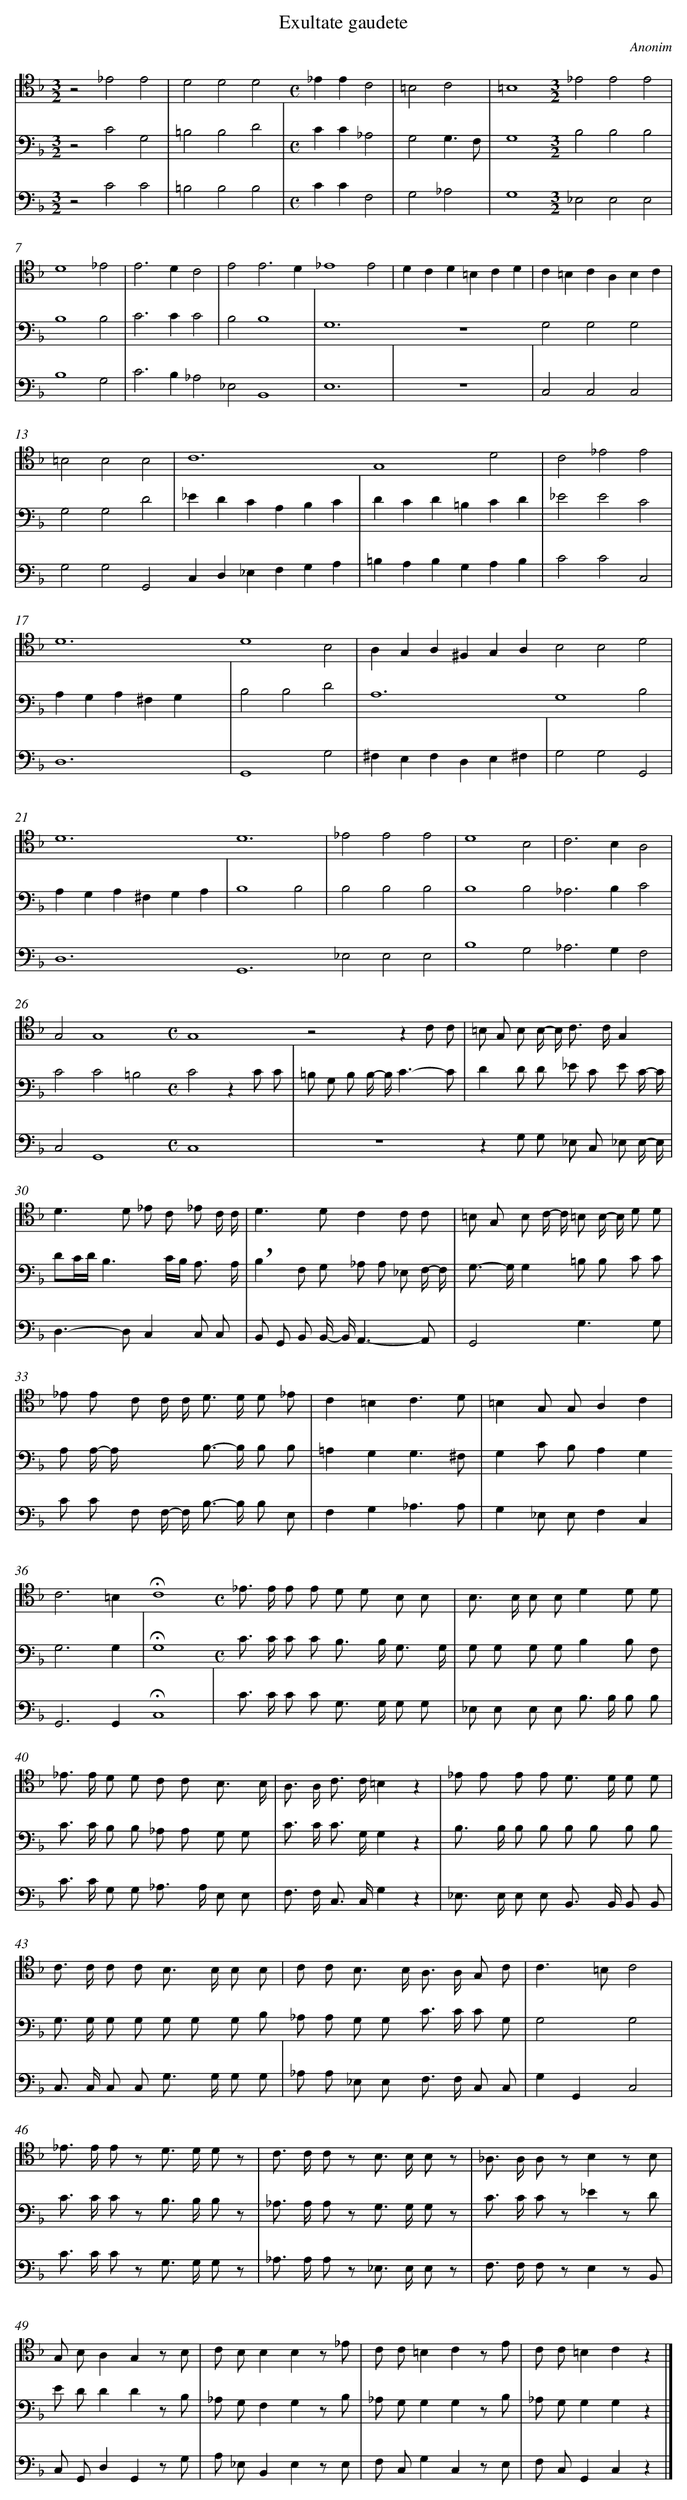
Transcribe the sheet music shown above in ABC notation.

X:1
T: Exultate gaudete
C: Anonim
L: 1/8
M: 3/2
V: 1 clef=tenor
V: 2
V: 3 clef=bass
K: F
[V:1] z4_E4E4 |
[V:2] z4C4G,4 |
[V:3] z4C4C4 |
[V:1] D4D4D4 [|]
[V:2] =B,4B,4D4 |
[V:3] =B,4B,4B,4 |
[V:1] [M:C]_E2E2C4 |
[V:2] [M:C]C2C2_A,4 |
[V:3] [M:C]C2C2F,4 |
[V:1] =B,4C4 |
[V:2] G,4G,3F, |
[V:3] G,4_A,4 |
[V:1] =B,8 [|]
[V:2] G,8 [|]
[V:3] G,8 [|]
[V:1] [M:3/2]_E4E4E4 |
[V:2] [M:3/2]B,4B,4B,4 |
[V:3] [M:3/2]_E,4E,4E,4 |
[V:1] D8_E4 |
[V:2] B,8B,4 |
[V:3] B,8G,4 |
[V:1] E4>D4C4 |
[V:2] C4>C4C4 |
[V:3] C4>B,4_A,4 [|]
[V:1] E4E6D2 [|]
[V:2] B,4B,8 |
[V:3] _E,4B,,8 |
[V:1] _E8E4 |
[V:2] G,12 [|]
[V:3] E,12 |
[V:1] D2C2D2=B,2C2D2 |
[V:2] z12 [|]
[V:3] z12 |
[V:1] C2=B,2C2A,2B,2C2 |
[V:2] G,4G,4G,4 |
[V:3] C,4C,4C,4 |
[V:1] =B,4B,4B,4 |
[V:2] G,4G,4D4 |
[V:3] G,4G,4G,,4 [|]
[V:1] C12 [|]
[V:2] _E2D2C2A,2B,2C2 |
[V:3] C,2D,2_E,2F,2G,2A,2 |
[V:1] G,8D4 |
[V:2] D2C2D2=B,2C2D2 |
[V:3] =B,2A,2B,2G,2A,2B,2 |
[V:1] C4_E4E4 |
[V:2] _E4E4C4 |
[V:3] C4C4C,4 |
[V:1] D12 [|]
[V:2] A,2G,2A,2^F,2G,2x2 |
[V:3] D,12 |
[V:1] D8B,4 |
[V:2] B,4B,4D4 |
[V:3] G,,8G,4 |
[V:1] A,2G,2A,2^F,2G,2A,2 [|]
[V:2] A,12 [|]
[V:3] ^F,2E,2F,2D,2E,2^F,2 |
[V:1] B,4B,4D4 |
[V:2] G,8B,4 |
[V:3] G,4G,4G,,4 |
[V:1] D12 [|]
[V:2] A,2G,2A,2^F,2G,2A,2 |
[V:3] D,12 [|]
[V:1] D12 |
[V:2] B,8B,4 |
[V:3] G,,12 [|]
[V:1] _E4E4E4 |
[V:2] B,4B,4B,4 |
[V:3] _E,4E,4E,4 |
[V:1] D8B,4 |
[V:2] B,8B,4 [|]
[V:3] B,8G,4 [|]
[V:1] C4>B,4A,4 |
[V:2] _A,4>B,4C4 |
[V:3] _A,4>G,4F,4 |
[V:1] G,4G,8 [|]
[V:2] C4C4=B,4 [|]
[V:3] C,4G,,8 [|]
[V:1] [M:C]G,8 [|]
[V:2] [M:C]C4z2C C |
[V:3] [M:C]C,8 |
[V:1] z4z2C C |
[V:2] =B, G, B, B,/- B,/C3-C |
[V:3] z8 [|]
[V:1] =B, G, B, B,/- B,< C C/G,2 |
[V:2] D2D D _E C E C/- C/ |
[V:3] z2G, G, _E, C, _E, E,/- E,/ |
[V:1] D2>D2 _E C _E C/ C/ |
[V:2] DC/D/B,3C/B,< A, A,/ |
[V:3] D,2>-D,2C,2C, C, |
[V:1] D2>D2C2C C |
[V:2] !breath!B,2F, G, _A, A, _E, F,/- F,/ |
[V:3] B,, G,, B,, B,,/- B,,/A,,3-A,, |
[V:1] =B, G, B, C/- C/ =B, B,/- B,/ D D |
[V:2] G,>- G,G,2=B, B, C C |
[V:3] G,,4G,3G, |
[V:1] _E E C C/ C< D D/ D _E |
[V:2] A, A,/- A,/x2B,>- B, B, B, |
[V:3] C C F, F,/- F,< B,- B,/ B, E, |
[V:1] C2=B,2C3D |
[V:2] =A,2G,2G,3^F, |
[V:3] F,2G,2_A,3A, |
[V:1] =B,2G, G,A,2C2 |
[V:2] G,2C B,A,2G,2 [|]
[V:3] G,2_E, E,F,2C,2 |
[V:1] C6=B,2 [|]
[V:2] G,6G,2 |
[V:3] G,,6G,,2 [|]
[V:1] !fermata!C8 [|]
[V:2] !fermata!G,8 [|]
[V:3] !fermata!C,8 |
[V:1] [M:C]_E> E E E D D B, B, |
[V:2] [M:C]C> C C C B,> B, G,3/ G,/ |
[V:3] C> C C C G,> G, G, G, |
[V:1] B,> B, B, B,D2D D |
[V:2] G, G, G, G,B,2B, F, |
[V:3] _E, E, E, E, B,> B, B, B, |
[V:1] _E> E D D C C B,3/ B,/ |
[V:2] C> C B, B, _A, A, G, G, |
[V:3] C> C G, G, _A,> A, E, E, |
[V:1] A,> A, C> C=B,2z2 |
[V:2] C> C C> G,G,2z2 |
[V:3] F,> F, C,> C,G,2z2 |
[V:1] _E E E E D> D D D |
[V:2] B,> B, B, B, B, B, B, B, [|]
[V:3] _E,> E, E, E, B,,> B,, B,, B,, |
[V:1] C> C C C B,> B, B, B, |
[V:2] G,> G, G, G, G, G, G, B, [|]
[V:3] C,> C, C, C, G,> G, G, G, |
[V:1] C C B,> B, A,> A, G, C |
[V:2] _A, A, G, G, C> C C G, |
[V:3] _A, A, _E, E, F,> F, C, C, |
[V:1] C2>=B,2C4 |
[V:2] G,4G,4 |
[V:3] G,2G,,2C,4 |
[V:1] _E> E E z D> D D z |
[V:2] C> C C z B,> B, B, z |
[V:3] C> C C z G,> G, G, z |
[V:1] C> C C z B,> B, B, z |
[V:2] _A,> A, A, z G,> G, G, z |
[V:3] _A,> A, A, z _E,> E, E, z |
[V:1] _A,> A, A, zB,2z B, |
[V:2] C> C C z_E2z D |
[V:3] F,> F, F, zE,2z B,, |
[V:1] G, B,A,2G,2z B, |
[V:2] E DD2D2z B, |
[V:3] C, G,,D,2G,,2z G, |
[V:1] C B,B,2B,2z _E |
[V:2] _A, G,F,2G,2z B, |
[V:3] A, _E,B,,2E,2z E, |
[V:1] C C=B,2C2z E |
[V:2] _A, G,G,2G,2z B, |
[V:3] F, C,G,2C,2z E, |
[V:1] C C=B,2C2z2 |]
[V:2] _A, G,G,2G,2z2 |]
[V:3] F, C,G,,2C,2z2 |]
